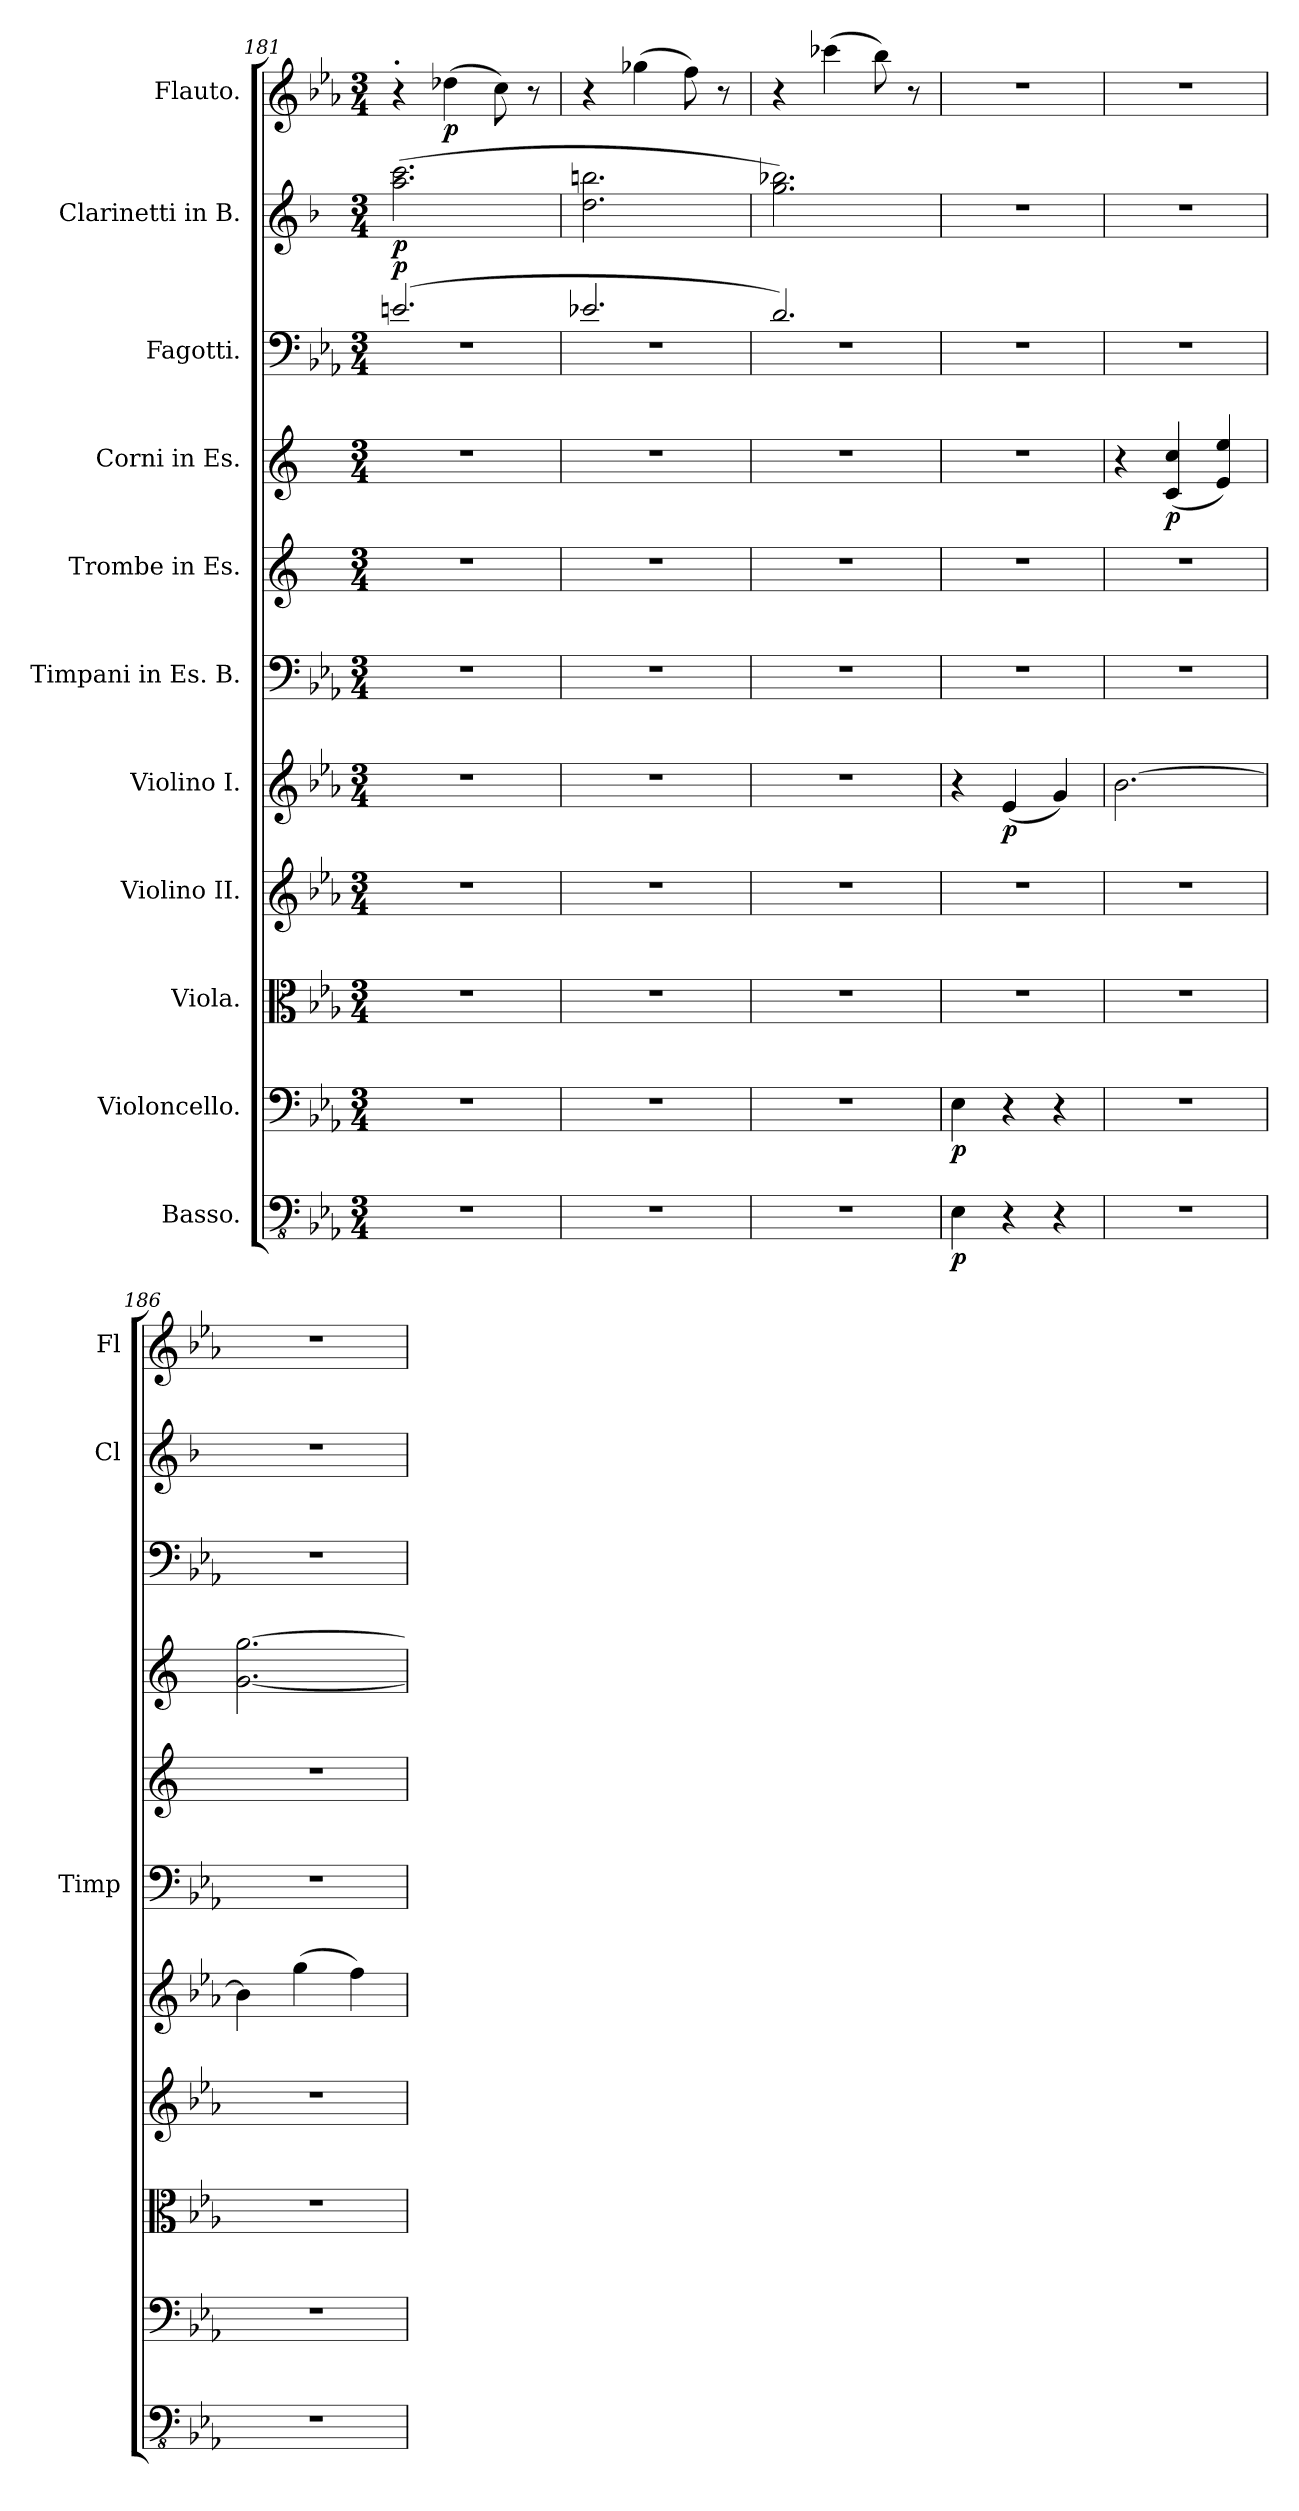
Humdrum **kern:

**kern	**dynam	**kern	**dynam	**kern	**kern	**kern	**dynam	**kern	**kern	**kern	**dynam	**kern	**dynam	**kern	**dynam	**kern	**dynam
*part11	*part11	*part10	*part10	*part9	*part8	*part7	*part7	*part6	*part5	*part4	*part4	*part3	*part3	*part2	*part2	*part1	*part1
*staff11	*staff11	*staff10	*staff10	*staff9	*staff8	*staff7	*staff7	*staff6	*staff5	*staff4	*staff4	*staff3	*staff3	*staff2	*staff2	*staff1	*staff1
*I"Basso.	*	*I"Violoncello.	*	*I"Viola.	*I"Violino II.	*I"Violino I.	*	*I"Timpani in Es. B.	*I"Trombe in Es.	*I"Corni in Es.	*	*I"Fagotti.	*	*I"Clarinetti in B.	*	*I"Flauto.	*
*	*	*	*	*	*	*	*	*I'Timp	*	*	*	*	*	*I'Cl	*	*I'Fl	*
*clefFv4	*	*clefF4	*	*clefC3	*clefG2	*clefG2	*	*clefF4	*clefG2	*clefG2	*	*clefF4	*	*clefG2	*	*clefG2	*
*	*	*	*	*	*	*	*	*	*ITrd-2c-3	*ITrd5c9	*	*	*	*ITrd1c2	*	*	*
*k[b-e-a-]	*	*k[b-e-a-]	*	*k[b-e-a-]	*k[b-e-a-]	*k[b-e-a-]	*	*k[b-e-a-]	*k[b-e-a-]	*k[b-e-a-]	*	*k[b-e-a-]	*	*k[b-e-a-]	*	*k[b-e-a-]	*
*M3/4	*	*M3/4	*	*M3/4	*M3/4	*M3/4	*	*M3/4	*M3/4	*M3/4	*	*M3/4	*	*M3/4	*	*M3/4	*
=181	=181	=181	=181	=181	=181	=181	=181	=181	=181	=181	=181	=181	=181	=181	=181	=181	=181
*	*	*	*	*	*	*	*	*	*	*	*	*^	*	*	*	*	*
!	!	!	!	!	!	!	!	!	!	!	!	!	!	!	!	!	!LO:TX:a:B:t=.	!
!	!	!	!	!	!	!	!	!	!	!	!	!	!	!LO:DY:a	!	!LO:DY:b	!	!
2.r	.	2.r	.	2.r	2.r	2.r	.	2.r	2.r	2.r	.	(>2.en/	2.rF	p	(>2.gg\ 2.bb-\	p	4r	.
!	!	!	!	!	!	!	!	!	!	!	!	!	!	!	!	!	!	!LO:DY:b
.	.	.	.	.	.	.	.	.	.	.	.	.	.	.	.	.	(>4dd-X\	p
.	.	.	.	.	.	.	.	.	.	.	.	.	.	.	.	.	8cc\)	.
.	.	.	.	.	.	.	.	.	.	.	.	.	.	.	.	.	8r	.
=182	=182	=182	=182	=182	=182	=182	=182	=182	=182	=182	=182	=182	=182	=182	=182	=182	=182	=182
2.r	.	2.r	.	2.r	2.r	2.r	.	2.r	2.r	2.r	.	2.e-X/	2.rF	.	2.cc\ 2.aan\	.	4r	.
.	.	.	.	.	.	.	.	.	.	.	.	.	.	.	.	.	(>4gg-X\	.
.	.	.	.	.	.	.	.	.	.	.	.	.	.	.	.	.	8ff\)	.
.	.	.	.	.	.	.	.	.	.	.	.	.	.	.	.	.	8r	.
!!LO:LB:g=z
=183	=183	=183	=183	=183	=183	=183	=183	=183	=183	=183	=183	=183	=183	=183	=183	=183	=183	=183
2.r	.	2.r	.	2.r	2.r	2.r	.	2.r	2.r	2.r	.	2.d/)	2.rF	.	2.ff\ 2.aa-X\)	.	4r	.
.	.	.	.	.	.	.	.	.	.	.	.	.	.	.	.	.	(>4ccc-X\	.
.	.	.	.	.	.	.	.	.	.	.	.	.	.	.	.	.	8bb-\)	.
.	.	.	.	.	.	.	.	.	.	.	.	.	.	.	.	.	8r	.
*	*	*	*	*	*	*	*	*	*	*	*	*v	*v	*	*	*	*	*
=184	=184	=184	=184	=184	=184	=184	=184	=184	=184	=184	=184	=184	=184	=184	=184	=184	=184
!	!LO:DY:b	!	!LO:DY:b	!	!	!	!	!	!	!	!	!	!	!	!	!	!
4EE-\	p	4E-\	p	2.r	2.r	4r	.	2.r	2.r	2.r	.	2.r	.	2.r	.	2.r	.
!	!	!	!	!	!	!	!LO:DY:b	!	!	!	!	!	!	!	!	!	!
4r	.	4r	.	.	.	(<4e-/	p	.	.	.	.	.	.	.	.	.	.
4r	.	4r	.	.	.	4g/)	.	.	.	.	.	.	.	.	.	.	.
=185	=185	=185	=185	=185	=185	=185	=185	=185	=185	=185	=185	=185	=185	=185	=185	=185	=185
2.r	.	2.r	.	2.r	2.r	[2.b-\	.	2.r	2.r	4r	.	2.r	.	2.r	.	2.r	.
!	!	!	!	!	!	!	!	!	!	!	!LO:DY:b	!	!	!	!	!	!
.	.	.	.	.	.	.	.	.	.	(<4E-/ 4e-/	p	.	.	.	.	.	.
.	.	.	.	.	.	.	.	.	.	4G/ 4g/)	.	.	.	.	.	.	.
=186	=186	=186	=186	=186	=186	=186	=186	=186	=186	=186	=186	=186	=186	=186	=186	=186	=186
2.r	.	2.r	.	2.r	2.r	4b-\]	.	2.r	2.r	[2.B-\ [2.b-\	.	2.r	.	2.r	.	2.r	.
.	.	.	.	.	.	(>4gg\	.	.	.	.	.	.	.	.	.	.	.
.	.	.	.	.	.	4ff\)	.	.	.	.	.	.	.	.	.	.	.
=	=	=	=	=	=	=	=	=	=	=	=	=	=	=	=	=	=
*-	*-	*-	*-	*-	*-	*-	*-	*-	*-	*-	*-	*-	*-	*-	*-	*-	*-
